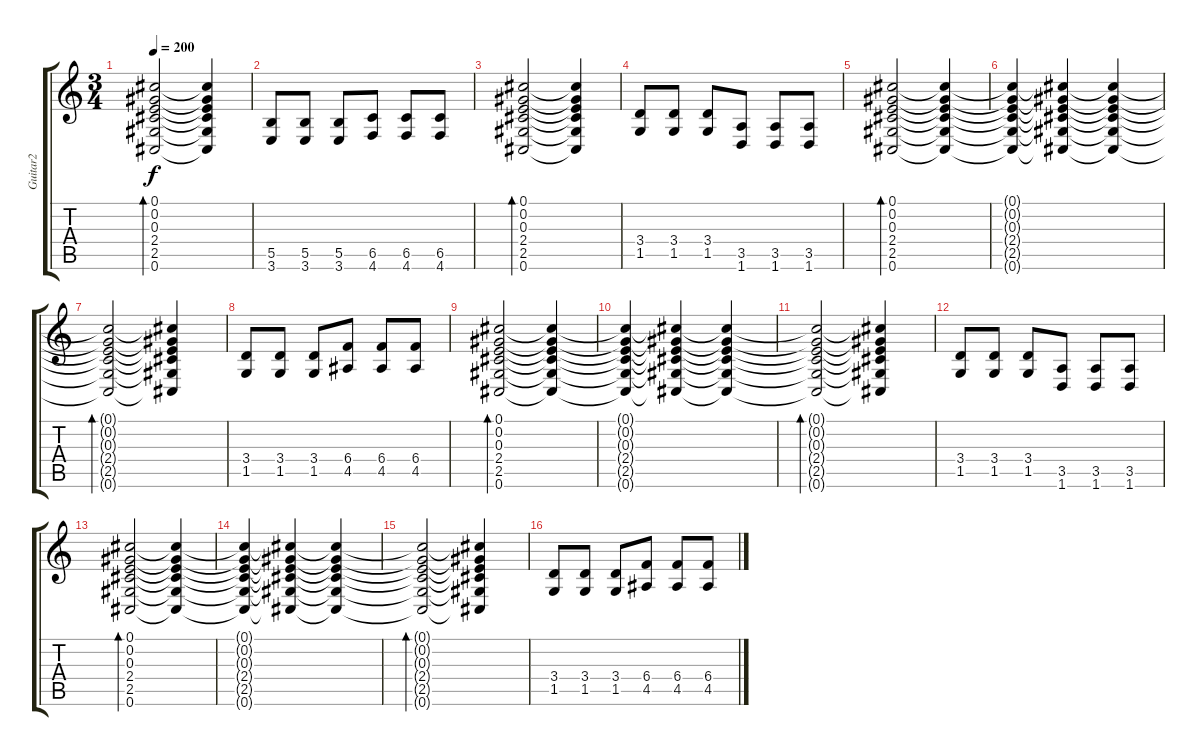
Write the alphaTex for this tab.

\track ("Guitar2" "Guitar2") {instrument distortionguitar}
\staff {score tabs}
\tuning (Db4 Ab3 E3 B2 Gb2 Db2) {hide}
\ts (3 4)
\tempo 200
\clef g2
\ks c
(0.1 0.2 0.3 2.4 2.5 0.6).2{bd 240 dy f} (0.1{t} 0.2{t} 0.3{t} 2.4{t} 2.5{t} 0.6{t}).4 |
(5.5 3.6).8 (5.5 3.6).8 (5.5 3.6).8 (6.5 4.6).8 (6.5 4.6).8 (6.5 4.6).8 |
(0.1 0.2 0.3 2.4 2.5 0.6).2{bd 240} (0.1{t} 0.2{t} 0.3{t} 2.4{t} 2.5{t} 0.6{t}).4 |
(3.4 1.5).8 (3.4 1.5).8 (3.4 1.5).8 (3.5 1.6).8 (3.5 1.6).8 (3.5 1.6).8 |
(0.1 0.2 0.3 2.4 2.5 0.6).2{bd 240} (0.1{t} 0.2{t} 0.3{t} 2.4{t} 2.5{t} 0.6{t}).4 |
(0.1{t} 0.2{t} 0.3{t} 2.4{t} 2.5{t} 0.6{t}).4 (0.1{t} 0.2{t} 0.3{t} 2.4{t} 2.5{t} 0.6{t}).4 (0.1{t} 0.2{t} 0.3{t} 2.4{t} 2.5{t} 0.6{t}).4 |
(0.1{t} 0.2{t} 0.3{t} 2.4{t} 2.5{t} 0.6{t}).2{bd 240} (0.1{t} 0.2{t} 0.3{t} 2.4{t} 2.5{t} 0.6{t}).4 |
(3.4 1.5).8 (3.4 1.5).8 (3.4 1.5).8 (6.4 4.5).8 (6.4 4.5).8 (6.4 4.5).8 |
(0.1 0.2 0.3 2.4 2.5 0.6).2{bd 240} (0.1{t} 0.2{t} 0.3{t} 2.4{t} 2.5{t} 0.6{t}).4 |
(0.1{t} 0.2{t} 0.3{t} 2.4{t} 2.5{t} 0.6{t}).4 (0.1{t} 0.2{t} 0.3{t} 2.4{t} 2.5{t} 0.6{t}).4 (0.1{t} 0.2{t} 0.3{t} 2.4{t} 2.5{t} 0.6{t}).4 |
(0.1{t} 0.2{t} 0.3{t} 2.4{t} 2.5{t} 0.6{t}).2{bd 240} (0.1{t} 0.2{t} 0.3{t} 2.4{t} 2.5{t} 0.6{t}).4 |
(3.4 1.5).8 (3.4 1.5).8 (3.4 1.5).8 (3.5 1.6).8 (3.5 1.6).8 (3.5 1.6).8 |
(0.1 0.2 0.3 2.4 2.5 0.6).2{bd 240} (0.1{t} 0.2{t} 0.3{t} 2.4{t} 2.5{t} 0.6{t}).4 |
(0.1{t} 0.2{t} 0.3{t} 2.4{t} 2.5{t} 0.6{t}).4 (0.1{t} 0.2{t} 0.3{t} 2.4{t} 2.5{t} 0.6{t}).4 (0.1{t} 0.2{t} 0.3{t} 2.4{t} 2.5{t} 0.6{t}).4 |
(0.1{t} 0.2{t} 0.3{t} 2.4{t} 2.5{t} 0.6{t}).2{bd 240} (0.1{t} 0.2{t} 0.3{t} 2.4{t} 2.5{t} 0.6{t}).4 |
(3.4 1.5).8 (3.4 1.5).8 (3.4 1.5).8 (6.4 4.5).8 (6.4 4.5).8 (6.4 4.5).8
